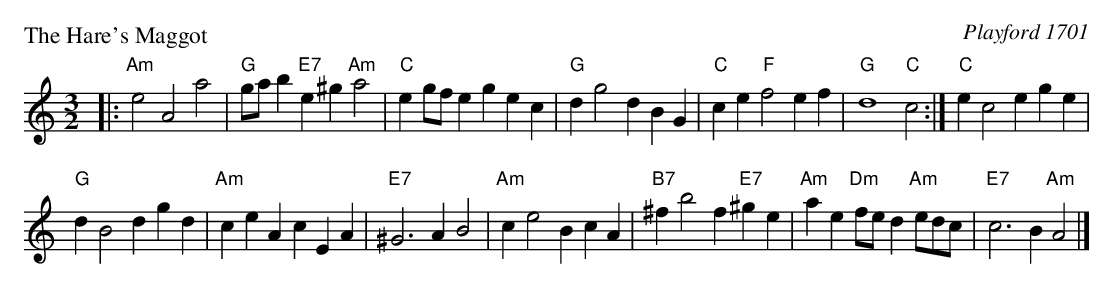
X:1
P: The Hare's Maggot
O: Playford 1701
M: 3/2
L: 1/8
K: Am
|:\
"Am"e4 A4 a4 | "G"gab2 "E7"e2^g2 "Am"a4 |\
"C"e2gf e2g2 e2c2 | "G"d2 g4 d2 B2G2 |\
"C"c2e2 "F"f4 e2f2 | "G"d8 "C"c4 :|\
"C"e2 c4 e2 g2e2 |
"G"d2 B4 d2 g2d2 |\
"Am"c2e2 A2c2 E2A2 | "E7"^G6 A2 B4 |\
"Am"c2 e4 B2 c2A2 | "B7"^f2 b4 f2 "E7"^g2e2 |\
"Am"a2e2 "Dm"fed2 "Am"edc | "E7"c6 B2 "Am"A4 |]
